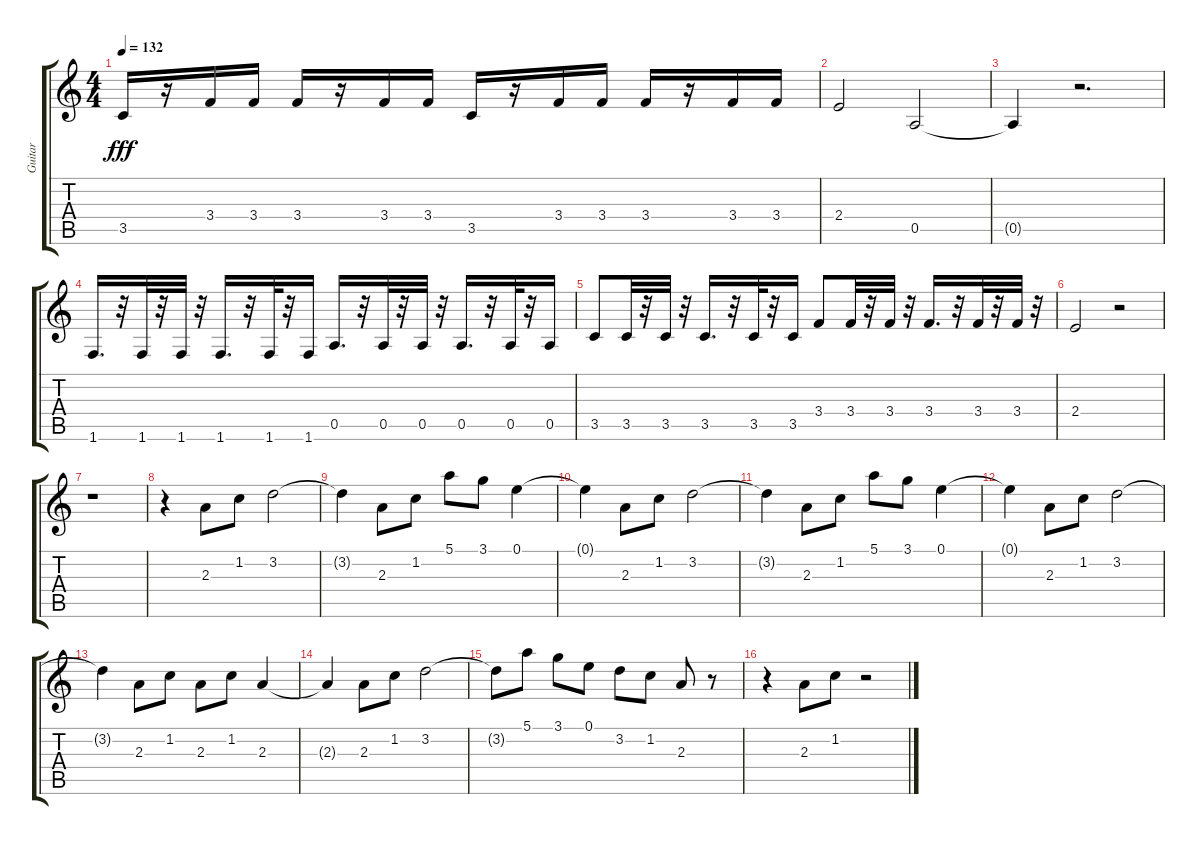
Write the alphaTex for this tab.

\track ("Guitar" "Guitar") {instrument electricguitarjazz}
\staff {score tabs}
\tuning (E4 B3 G3 D3 A2 E2) {hide}
\ts (4 4)
\tempo 132
\clef g2
\ks c
3.5.16{dy fff} r.16 3.4.16 3.4.16 3.4.16 r.16 3.4.16 3.4.16 3.5.16 r.16 3.4.16 3.4.16 3.4.16 r.16 3.4.16 3.4.16 |
2.4.2 0.5.2 |
0.5{t}.4 r.2{d} |
1.6.16{d} r.32 1.6.32 r.32 1.6.32 r.32 1.6.16{d} r.32 1.6.32 r.32 1.6.16 0.5.16{d} r.32 0.5.32 r.32 0.5.32 r.32 0.5.16{d} r.32 0.5.32 r.32 0.5.16 |
3.5.8 3.5.32 r.32 3.5.32 r.32 3.5.16{d} r.32 3.5.32 r.32 3.5.16 3.4.8 3.4.32 r.32 3.4.32 r.32 3.4.16{d} r.32 3.4.32 r.32 3.4.32 r.32 |
2.4.2 r.2 |
r.1 |
r.4 2.3.8 1.2.8 3.2.2 |
3.2{t}.4 2.3.8 1.2.8 5.1.8 3.1.8 0.1.4 |
0.1{t}.4 2.3.8 1.2.8 3.2.2 |
3.2{t}.4 2.3.8 1.2.8 5.1.8 3.1.8 0.1.4 |
0.1{t}.4 2.3.8 1.2.8 3.2.2 |
3.2{t}.4 2.3.8 1.2.8 2.3.8 1.2.8 2.3.4 |
2.3{t}.4 2.3.8 1.2.8 3.2.2 |
3.2{t}.8 5.1.8 3.1.8 0.1.8 3.2.8 1.2.8 2.3.8 r.8 |
r.4 2.3.8 1.2.8 r.2
